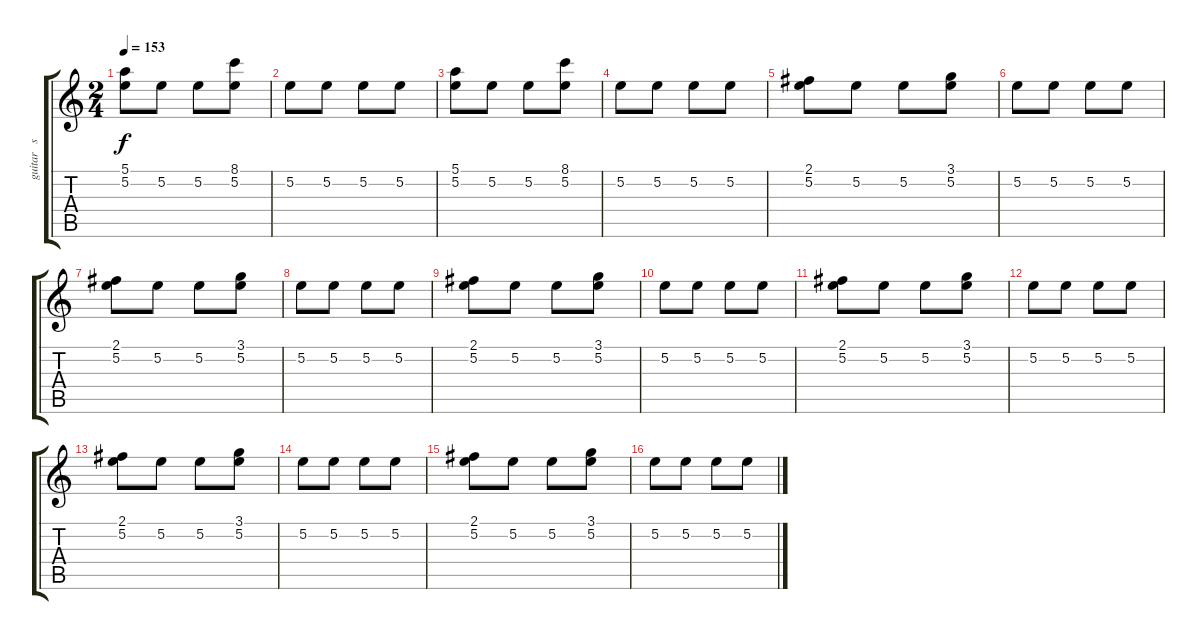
\track ("guitar   solo    left" "guitar   s") {instrument overdrivenguitar}
\staff {score tabs}
\tuning (E4 B3 G3 D3 A2 E2) {hide}
\ts (2 4)
\tempo 153
\clef g2
\ks c
(5.1 5.2).8{dy f} 5.2.8 5.2.8 (8.1 5.2).8 |
5.2.8 5.2.8 5.2.8 5.2.8 |
(5.1 5.2).8 5.2.8 5.2.8 (8.1 5.2).8 |
5.2.8 5.2.8 5.2.8 5.2.8 |
(2.1 5.2).8 5.2.8 5.2.8 (3.1 5.2).8 |
5.2.8 5.2.8 5.2.8 5.2.8 |
(2.1 5.2).8 5.2.8 5.2.8 (3.1 5.2).8 |
5.2.8 5.2.8 5.2.8 5.2.8 |
(2.1 5.2).8 5.2.8 5.2.8 (3.1 5.2).8 |
5.2.8 5.2.8 5.2.8 5.2.8 |
(2.1 5.2).8 5.2.8 5.2.8 (3.1 5.2).8 |
5.2.8 5.2.8 5.2.8 5.2.8 |
(2.1 5.2).8 5.2.8 5.2.8 (3.1 5.2).8 |
5.2.8 5.2.8 5.2.8 5.2.8 |
(2.1 5.2).8 5.2.8 5.2.8 (3.1 5.2).8 |
5.2.8 5.2.8 5.2.8 5.2.8
